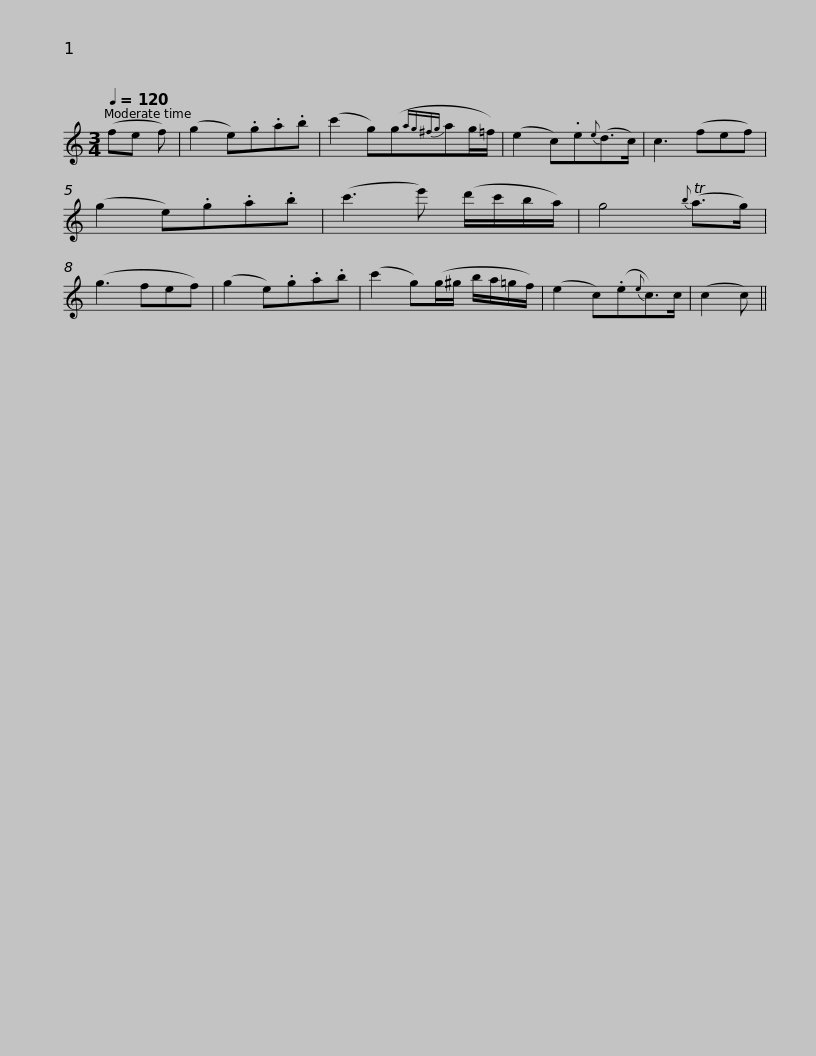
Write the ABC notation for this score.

X:1
L:1/8
Q:1/4=120
M:3/4
I:linebreak $
K:C
V:1 treble
V:1
 (fe f) | (g2 e).g.a.b | (c'2 g)(g{ag^fg}ag/=f/) | (e2 c).e-{e}(d>c) | c3 (fef) | %5
 (g2 e).g.a.b | (c'3 e') (d'/c'/b/a/) |$ g4{b} (Ta>g) | (g3 fef) | (g2 e).g.a.b | %10
 (c'2 g)(g/^g/ b/a/=g/f/) | (e2 c)(.e{e}c>)c | (c2 c) || %13
